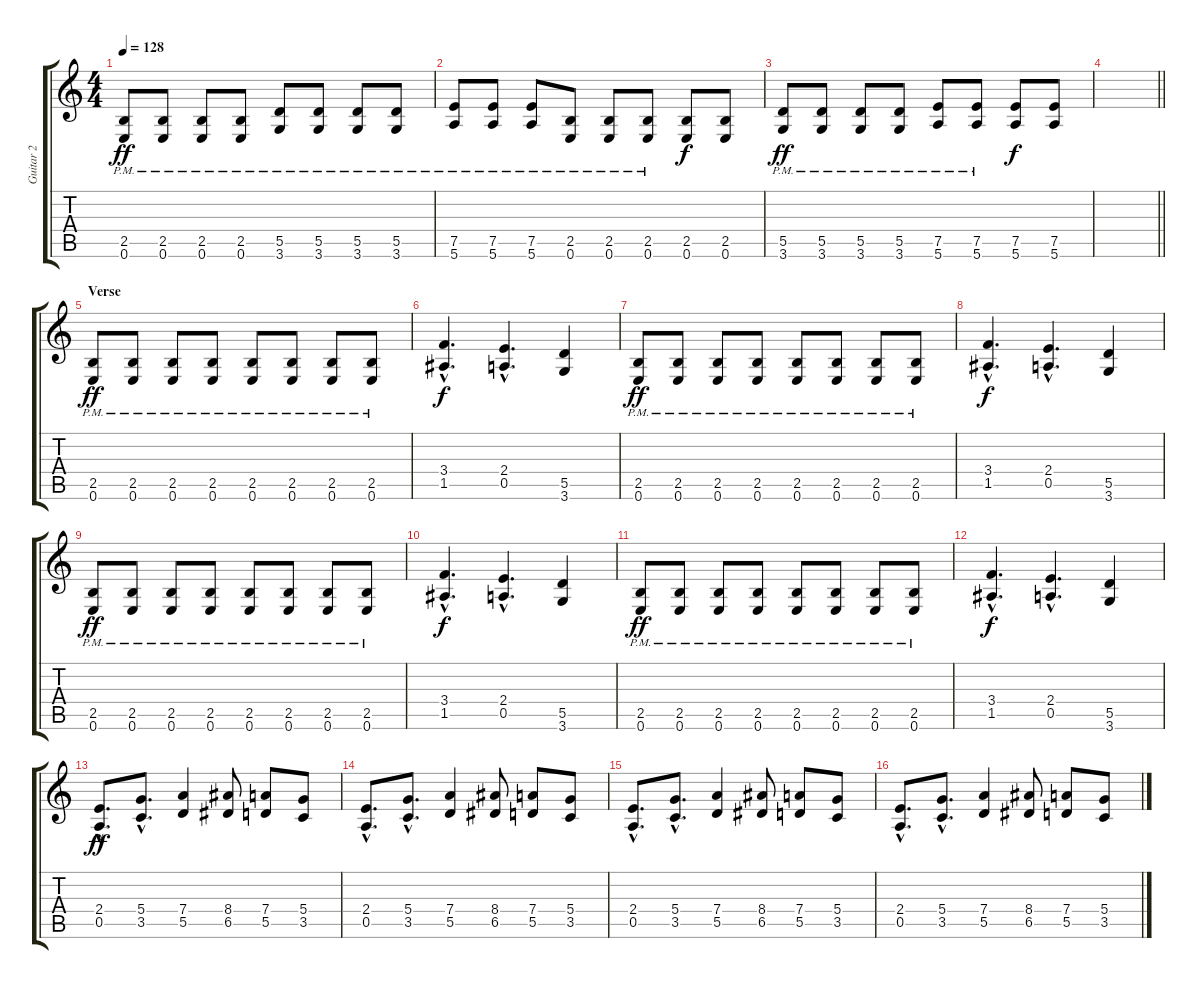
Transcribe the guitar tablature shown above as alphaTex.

\track ("Guitar 2" "Guitar 2") {instrument overdrivenguitar}
\staff {score tabs}
\tuning (E4 B3 G3 D3 A2 E2) {hide}
\ts (4 4)
\tempo 128
\clef g2
\ks c
(2.5{pm} 0.6{pm}).8{dy ff} (2.5{pm} 0.6{pm}).8 (2.5{pm} 0.6{pm}).8 (2.5{pm} 0.6{pm}).8 (5.5{pm} 3.6{pm}).8 (5.5{pm} 3.6{pm}).8 (5.5{pm} 3.6{pm}).8 (5.5{pm} 3.6{pm}).8 |
(7.5{pm} 5.6{pm}).8 (7.5{pm} 5.6{pm}).8 (7.5{pm} 5.6{pm}).8 (2.5{pm} 0.6{pm}).8 (2.5{pm} 0.6{pm}).8 (2.5{pm} 0.6{pm}).8 (2.5 0.6).8{dy f} (2.5 0.6).8 |
(5.5{pm} 3.6{pm}).8{dy ff} (5.5{pm} 3.6{pm}).8 (5.5{pm} 3.6{pm}).8 (5.5{pm} 3.6{pm}).8 (7.5{pm} 5.6{pm}).8 (7.5{pm} 5.6{pm}).8 (7.5 5.6).8{dy f} (7.5 5.6).8 |
\barLineRight lightlight
|
\section ("" "Verse")
(2.5{pm} 0.6{pm}).8{dy ff} (2.5{pm} 0.6{pm}).8 (2.5{pm} 0.6{pm}).8 (2.5{pm} 0.6{pm}).8 (2.5{pm} 0.6{pm}).8 (2.5{pm} 0.6{pm}).8 (2.5{pm} 0.6{pm}).8 (2.5{pm} 0.6{pm}).8 |
(3.4{hac} 1.5{hac}).4{d dy f} (2.4{hac} 0.5{hac}).4{d} (5.5 3.6).4 |
(2.5{pm} 0.6{pm}).8{dy ff} (2.5{pm} 0.6{pm}).8 (2.5{pm} 0.6{pm}).8 (2.5{pm} 0.6{pm}).8 (2.5{pm} 0.6{pm}).8 (2.5{pm} 0.6{pm}).8 (2.5{pm} 0.6{pm}).8 (2.5{pm} 0.6{pm}).8 |
(3.4{hac} 1.5{hac}).4{d dy f} (2.4{hac} 0.5{hac}).4{d} (5.5 3.6).4 |
(2.5{pm} 0.6{pm}).8{dy ff} (2.5{pm} 0.6{pm}).8 (2.5{pm} 0.6{pm}).8 (2.5{pm} 0.6{pm}).8 (2.5{pm} 0.6{pm}).8 (2.5{pm} 0.6{pm}).8 (2.5{pm} 0.6{pm}).8 (2.5{pm} 0.6{pm}).8 |
(3.4{hac} 1.5{hac}).4{d dy f} (2.4{hac} 0.5{hac}).4{d} (5.5 3.6).4 |
(2.5{pm} 0.6{pm}).8{dy ff} (2.5{pm} 0.6{pm}).8 (2.5{pm} 0.6{pm}).8 (2.5{pm} 0.6{pm}).8 (2.5{pm} 0.6{pm}).8 (2.5{pm} 0.6{pm}).8 (2.5{pm} 0.6{pm}).8 (2.5{pm} 0.6{pm}).8 |
(3.4{hac} 1.5{hac}).4{d dy f} (2.4{hac} 0.5{hac}).4{d} (5.5 3.6).4 |
(2.4{hac} 0.5{hac}).8{d dy ff} (5.4{hac} 3.5{hac}).8{d} (7.4 5.5).4 (8.4 6.5).8 (7.4 5.5).8 (5.4 3.5).8 |
(2.4{hac} 0.5{hac}).8{d} (5.4{hac} 3.5{hac}).8{d} (7.4 5.5).4 (8.4 6.5).8 (7.4 5.5).8 (5.4 3.5).8 |
(2.4{hac} 0.5{hac}).8{d} (5.4{hac} 3.5{hac}).8{d} (7.4 5.5).4 (8.4 6.5).8 (7.4 5.5).8 (5.4 3.5).8 |
(2.4{hac} 0.5{hac}).8{d} (5.4{hac} 3.5{hac}).8{d} (7.4 5.5).4 (8.4 6.5).8 (7.4 5.5).8 (5.4 3.5).8
